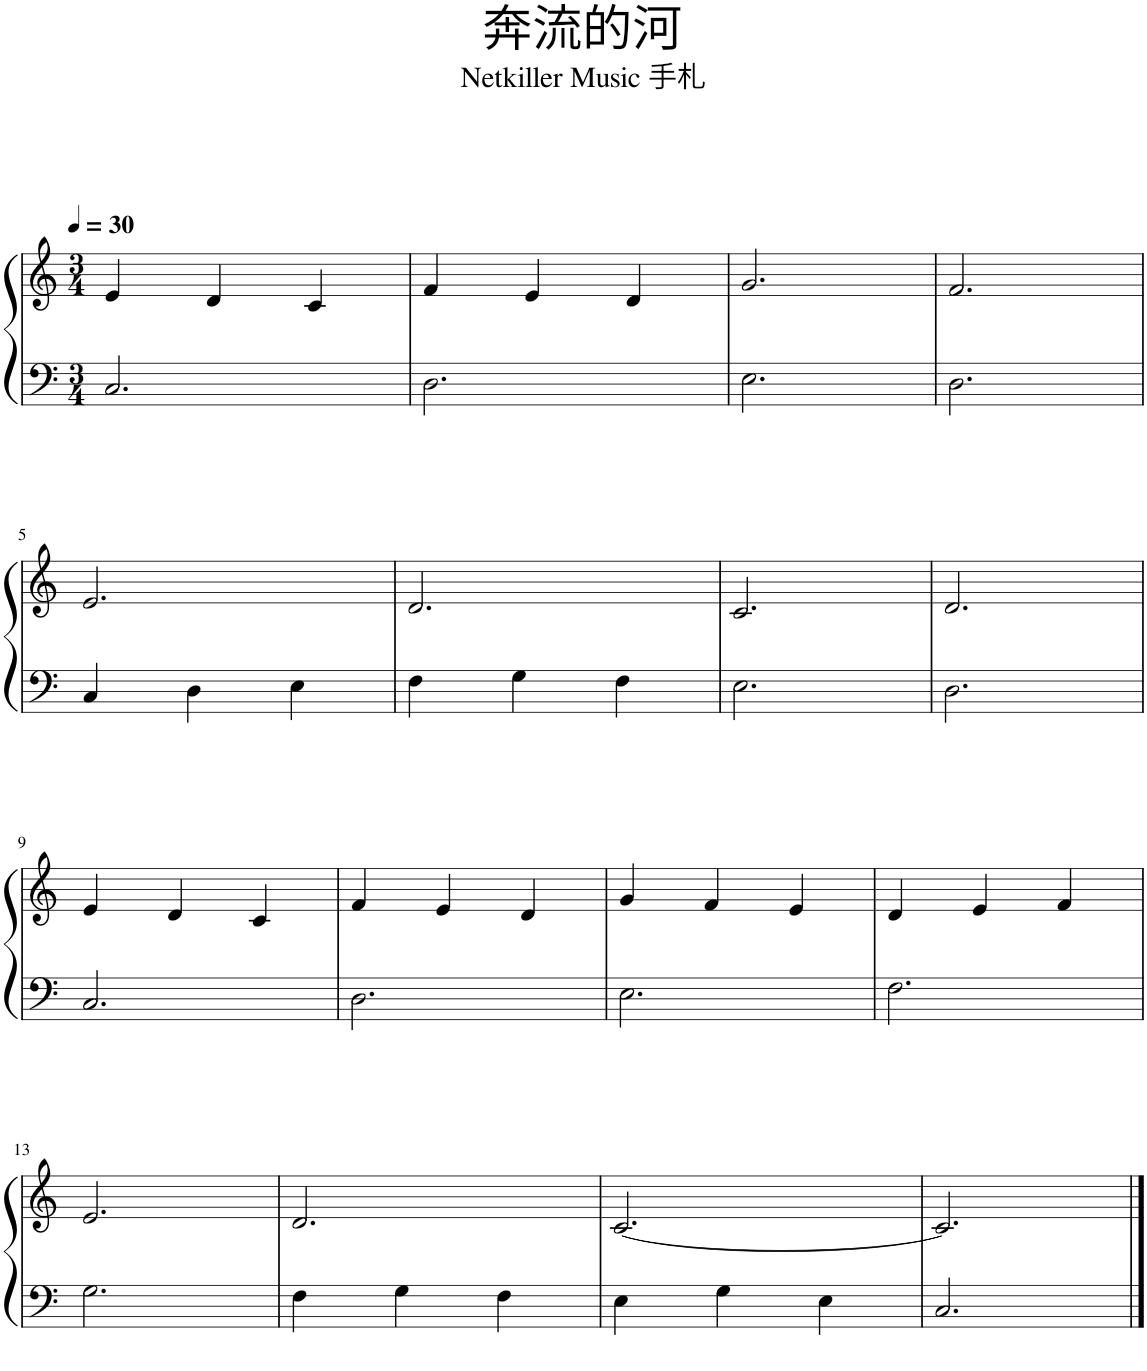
**kern	**kern
*part1	*part1
*staff2	*staff1
*I"Piano	*
*I'Pno.	*
*clefF4	*clefG2
*k[]	*k[]
*M3/4	*M3/4
*MM30	*MM30
=1	=1
2.C/	4e/
.	4d/
.	4c/
=2	=2
2.D\	4f/
.	4e/
.	4d/
=3	=3
2.E\	2.g/
=4	=4
2.D\	2.f/
!!LO:LB:g=z
=5	=5
4C/	2.e/
4D\	.
4E\	.
=6	=6
4F\	2.d/
4G\	.
4F\	.
=7	=7
2.E\	2.c/
=8	=8
2.D\	2.d/
!!LO:LB:g=z
=9	=9
2.C/	4e/
.	4d/
.	4c/
=10	=10
2.D\	4f/
.	4e/
.	4d/
=11	=11
2.E\	4g/
.	4f/
.	4e/
=12	=12
2.F\	4d/
.	4e/
.	4f/
!!LO:LB:g=z
=13	=13
2.G\	2.e/
=14	=14
4F\	2.d/
4G\	.
4F\	.
=15	=15
4E\	[2.c/
4G\	.
4E\	.
=16	=16
2.C/	2.c/]
==	==
*-	*-
